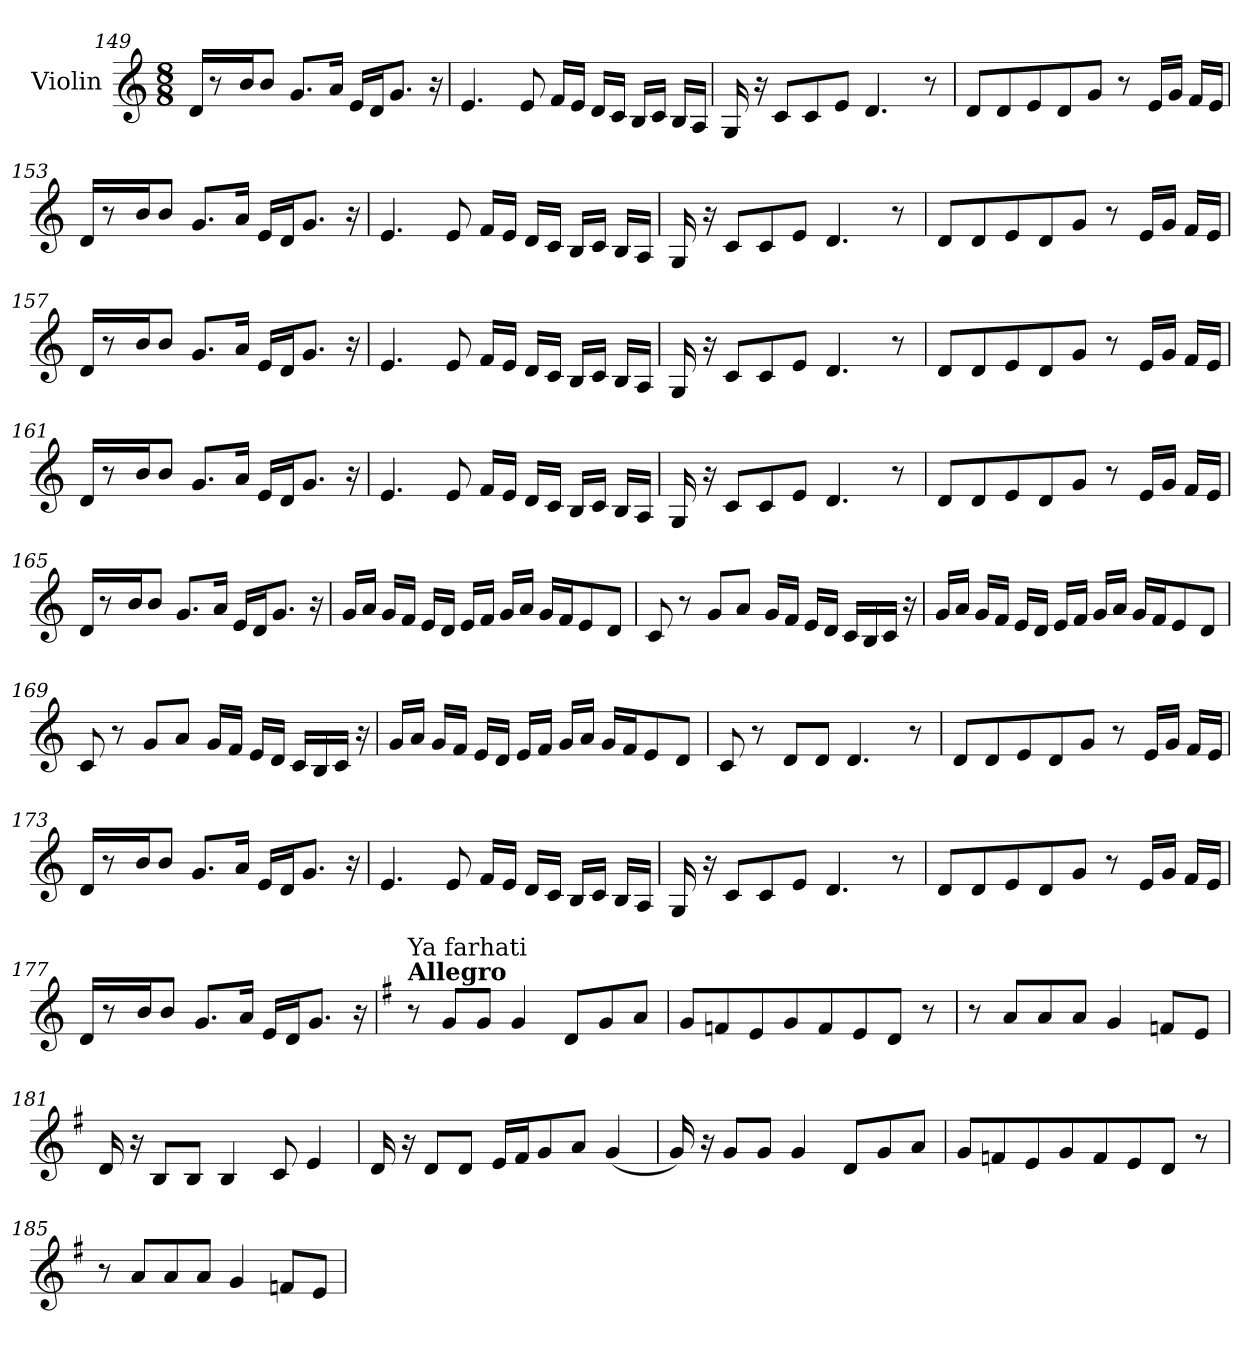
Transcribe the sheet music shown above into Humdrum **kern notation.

**kern
*part1
*staff1
*I"Violin
!!LO:LB:g=z
*clefG2
*k[]
*C:
*M8/8
=149
16d/LL
8r
16b/J
8b/J
8.g/L
16a/Jk
16e/LL
16d/J
8.g/J
16r
=150
4.e/
8e/
16f/LL
16e/JJ
16d/LL
16c/JJ
16B/LL
16c/JJ
16B/LL
16A/JJ
=151
16G/
16r
8c/L
8c/
8e/J
4.d/
8r
!!LO:PB:g=z
=152
8d/L
8d/
8e/
8d/
8g/J
8r
16e/LL
16g/JJ
16f/LL
16e/JJ
=153
16d/LL
8r
16b/J
8b/J
8.g/L
16a/Jk
16e/LL
16d/J
8.g/J
16r
=154
4.e/
8e/
16f/LL
16e/JJ
16d/LL
16c/JJ
16B/LL
16c/JJ
16B/LL
16A/JJ
!!LO:LB:g=z
=155
16G/
16r
8c/L
8c/
8e/J
4.d/
8r
=156
8d/L
8d/
8e/
8d/
8g/J
8r
16e/LL
16g/JJ
16f/LL
16e/JJ
=157
16d/LL
8r
16b/J
8b/J
8.g/L
16a/Jk
16e/LL
16d/J
8.g/J
16r
!!LO:LB:g=z
=158
4.e/
8e/
16f/LL
16e/JJ
16d/LL
16c/JJ
16B/LL
16c/JJ
16B/LL
16A/JJ
=159
16G/
16r
8c/L
8c/
8e/J
4.d/
8r
=160
8d/L
8d/
8e/
8d/
8g/J
8r
16e/LL
16g/JJ
16f/LL
16e/JJ
!!LO:LB:g=z
=161
16d/LL
8r
16b/J
8b/J
8.g/L
16a/Jk
16e/LL
16d/J
8.g/J
16r
=162
4.e/
8e/
16f/LL
16e/JJ
16d/LL
16c/JJ
16B/LL
16c/JJ
16B/LL
16A/JJ
=163
16G/
16r
8c/L
8c/
8e/J
4.d/
8r
!!LO:LB:g=z
=164
8d/L
8d/
8e/
8d/
8g/J
8r
16e/LL
16g/JJ
16f/LL
16e/JJ
=165
16d/LL
8r
16b/J
8b/J
8.g/L
16a/Jk
16e/LL
16d/J
8.g/J
16r
=166
16g/LL
16a/JJ
16g/LL
16f/JJ
16e/LL
16d/JJ
16e/LL
16f/JJ
16g/LL
16a/JJ
16g/LL
16f/J
8e/
8d/J
!!LO:LB:g=z
=167
8c/
8r
8g/L
8a/J
16g/LL
16f/JJ
16e/LL
16d/JJ
16c/LL
16B/
16c/JJ
16r
=168
16g/LL
16a/JJ
16g/LL
16f/JJ
16e/LL
16d/JJ
16e/LL
16f/JJ
16g/LL
16a/JJ
16g/LL
16f/J
8e/
8d/J
=169
8c/
8r
8g/L
8a/J
16g/LL
16f/JJ
16e/LL
16d/JJ
16c/LL
16B/
16c/JJ
16r
!!LO:LB:g=z
=170
16g/LL
16a/JJ
16g/LL
16f/JJ
16e/LL
16d/JJ
16e/LL
16f/JJ
16g/LL
16a/JJ
16g/LL
16f/J
8e/
8d/J
=171
8c/
8r
8d/L
8d/J
4.d/
8r
=172
8d/L
8d/
8e/
8d/
8g/J
8r
16e/LL
16g/JJ
16f/LL
16e/JJ
=173
16d/LL
8r
16b/J
8b/J
8.g/L
16a/Jk
16e/LL
16d/J
8.g/J
16r
!!LO:LB:g=z
=174
4.e/
8e/
16f/LL
16e/JJ
16d/LL
16c/JJ
16B/LL
16c/JJ
16B/LL
16A/JJ
=175
16G/
16r
8c/L
8c/
8e/J
4.d/
8r
=176
8d/L
8d/
8e/
8d/
8g/J
8r
16e/LL
16g/JJ
16f/LL
16e/JJ
!!LO:PB:g=z
=177
16d/LL
8r
16b/J
8b/J
8.g/L
16a/Jk
16e/LL
16d/J
8.g/J
16r
=178
*k[f#]
*G:
*MM60
!LO:TX:a:B:t=Allegro
!LO:TX:a:t=Ya farhati
8r
8g/L
8g/J
4g/
8d/L
8g/
8a/J
=179
8g/L
8fn/
8e/
8g/
8f/
8e/
8d/J
8r
=180
8r
8a/L
8a/
8a/J
4g/
8fn/L
8e/J
!!LO:LB:g=z
=181
16d/
16r
8B/L
8B/J
4B/
8c/
4e/
=182
16d/
16r
8d/L
8d/J
16e/LL
16f#/J
8g/
8a/J
(<4g/
=183
16g/)
16r
8g/L
8g/J
4g/
8d/L
8g/
8a/J
!!LO:LB:g=z
=184
8g/L
8fn/
8e/
8g/
8f/
8e/
8d/J
8r
=185
8r
8a/L
8a/
8a/J
4g/
8fn/L
8e/J
=
*-
